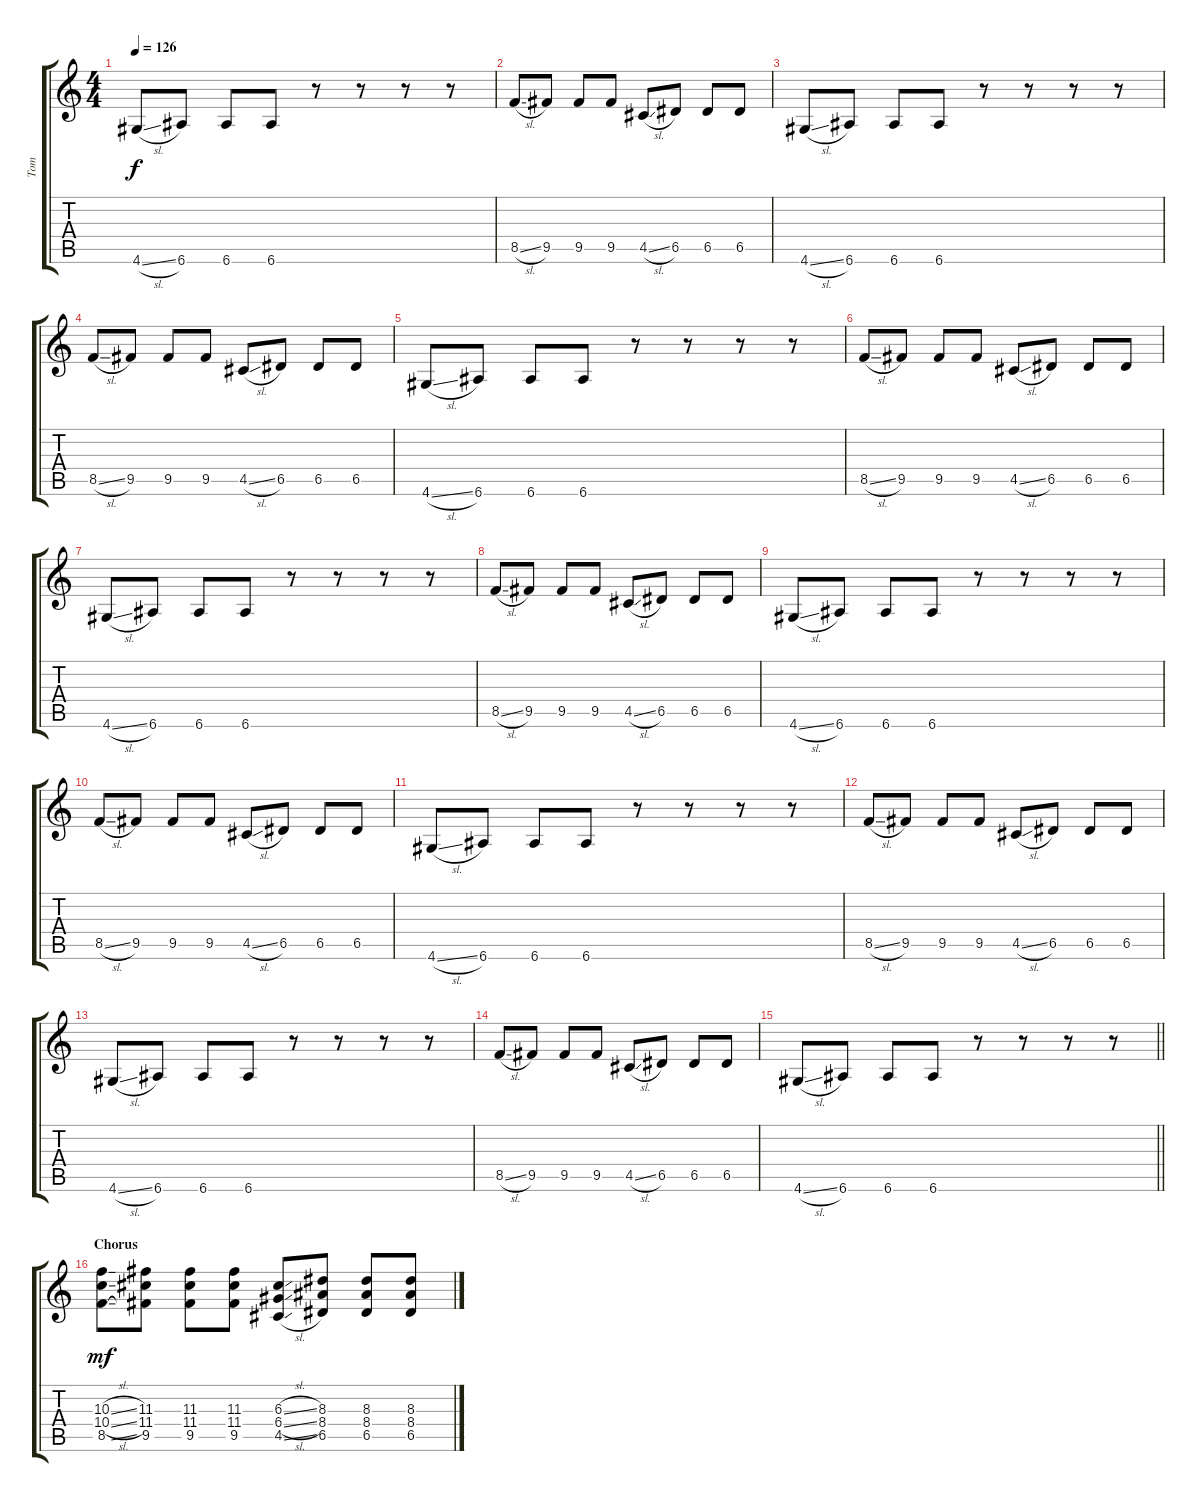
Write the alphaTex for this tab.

\track ("Tom" "Tom") {instrument distortionguitar}
\staff {score tabs}
\tuning (E4 B3 G3 D3 A2 E2) {hide}
\ts (4 4)
\tempo 126
\clef g2
\ks c
4.6{sl}.8{dy f} 6.6.8 6.6.8 6.6.8 r.8 r.8 r.8 r.8 |
8.5{sl}.8 9.5.8 9.5.8 9.5.8 4.5{sl}.8 6.5.8 6.5.8 6.5.8 |
4.6{sl}.8 6.6.8 6.6.8 6.6.8 r.8 r.8 r.8 r.8 |
8.5{sl}.8 9.5.8 9.5.8 9.5.8 4.5{sl}.8 6.5.8 6.5.8 6.5.8 |
4.6{sl}.8 6.6.8 6.6.8 6.6.8 r.8 r.8 r.8 r.8 |
8.5{sl}.8 9.5.8 9.5.8 9.5.8 4.5{sl}.8 6.5.8 6.5.8 6.5.8 |
4.6{sl}.8 6.6.8 6.6.8 6.6.8 r.8 r.8 r.8 r.8 |
8.5{sl}.8 9.5.8 9.5.8 9.5.8 4.5{sl}.8 6.5.8 6.5.8 6.5.8 |
4.6{sl}.8 6.6.8 6.6.8 6.6.8 r.8 r.8 r.8 r.8 |
8.5{sl}.8 9.5.8 9.5.8 9.5.8 4.5{sl}.8 6.5.8 6.5.8 6.5.8 |
4.6{sl}.8 6.6.8 6.6.8 6.6.8 r.8 r.8 r.8 r.8 |
8.5{sl}.8 9.5.8 9.5.8 9.5.8 4.5{sl}.8 6.5.8 6.5.8 6.5.8 |
4.6{sl}.8 6.6.8 6.6.8 6.6.8 r.8 r.8 r.8 r.8 |
8.5{sl}.8 9.5.8 9.5.8 9.5.8 4.5{sl}.8 6.5.8 6.5.8 6.5.8 |
\barLineRight lightlight
4.6{sl}.8 6.6.8 6.6.8 6.6.8 r.8 r.8 r.8 r.8 |
\section ("" "Chorus")
(10.3{sl} 10.4{sl} 8.5{sl}).8{dy mf} (11.3 11.4 9.5).8 (11.3 11.4 9.5).8 (11.3 11.4 9.5).8 (6.3{sl} 6.4{sl} 4.5{sl}).8 (8.3 8.4 6.5).8 (8.3 8.4 6.5).8 (8.3 8.4 6.5).8
